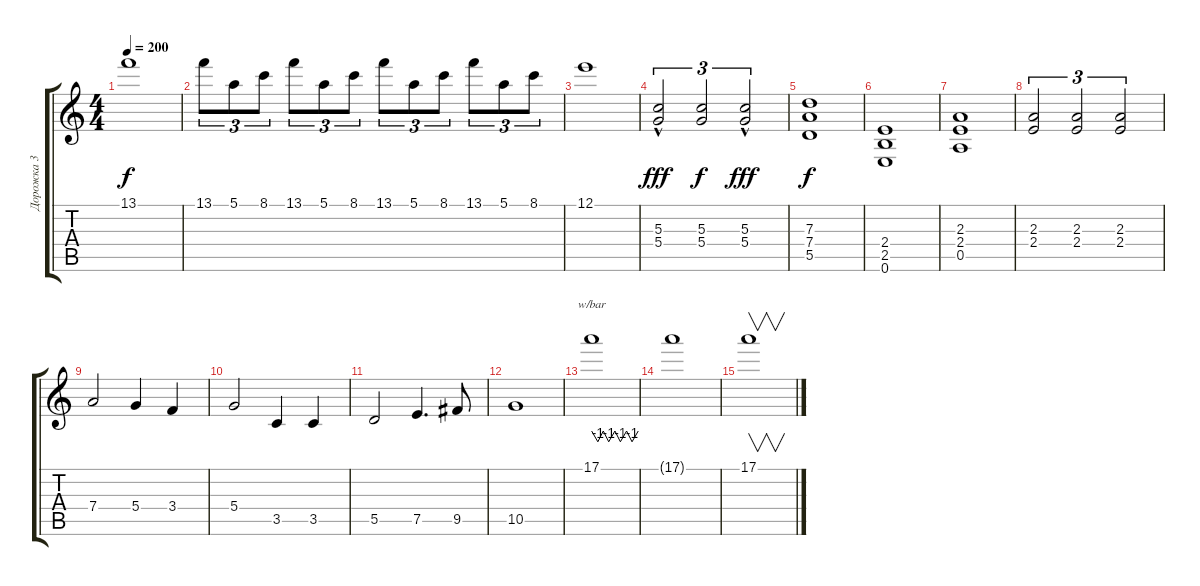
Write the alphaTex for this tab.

\track ("Дорожка 3" "Дорожка 3") {instrument distortionguitar}
\staff {score tabs}
\tuning (E4 B3 G3 D3 A2 E2) {hide}
\ts (4 4)
\tempo 200
\clef g2
\ks c
13.1{t}.1{dy f} |
13.1.8{tu (3 2)} 5.1.8{tu (3 2)} 8.1.8{tu (3 2)} 13.1.8{tu (3 2)} 5.1.8{tu (3 2)} 8.1.8{tu (3 2)} 13.1.8{tu (3 2)} 5.1.8{tu (3 2)} 8.1.8{tu (3 2)} 13.1.8{tu (3 2)} 5.1.8{tu (3 2)} 8.1.8{tu (3 2)} |
12.1.1 |
(5.3{hac} 5.4).2{tu (3 2) dy fff} (5.3 5.4).2{tu (3 2) dy f} (5.3 5.4{hac}).2{tu (3 2) dy fff} |
(7.3 7.4 5.5).1{dy f} |
(2.4 2.5 0.6).1 |
(2.3 2.4 0.5).1 |
(2.3 2.4).2{tu (3 2)} (2.3 2.4).2{tu (3 2)} (2.3 2.4).2{tu (3 2)} |
7.4.2 5.4.4 3.4.4 |
5.4.2 3.5.4 3.5.4 |
5.5.2 7.5.4{d} 9.5.8 |
10.5.1 |
17.1.1{tbe (custom default 0 0 8 -4 15 0 22 -4 30 0 37 -4 45 0 52 -4 60 0)} |
17.1{t}.1 |
17.1.1{v}
